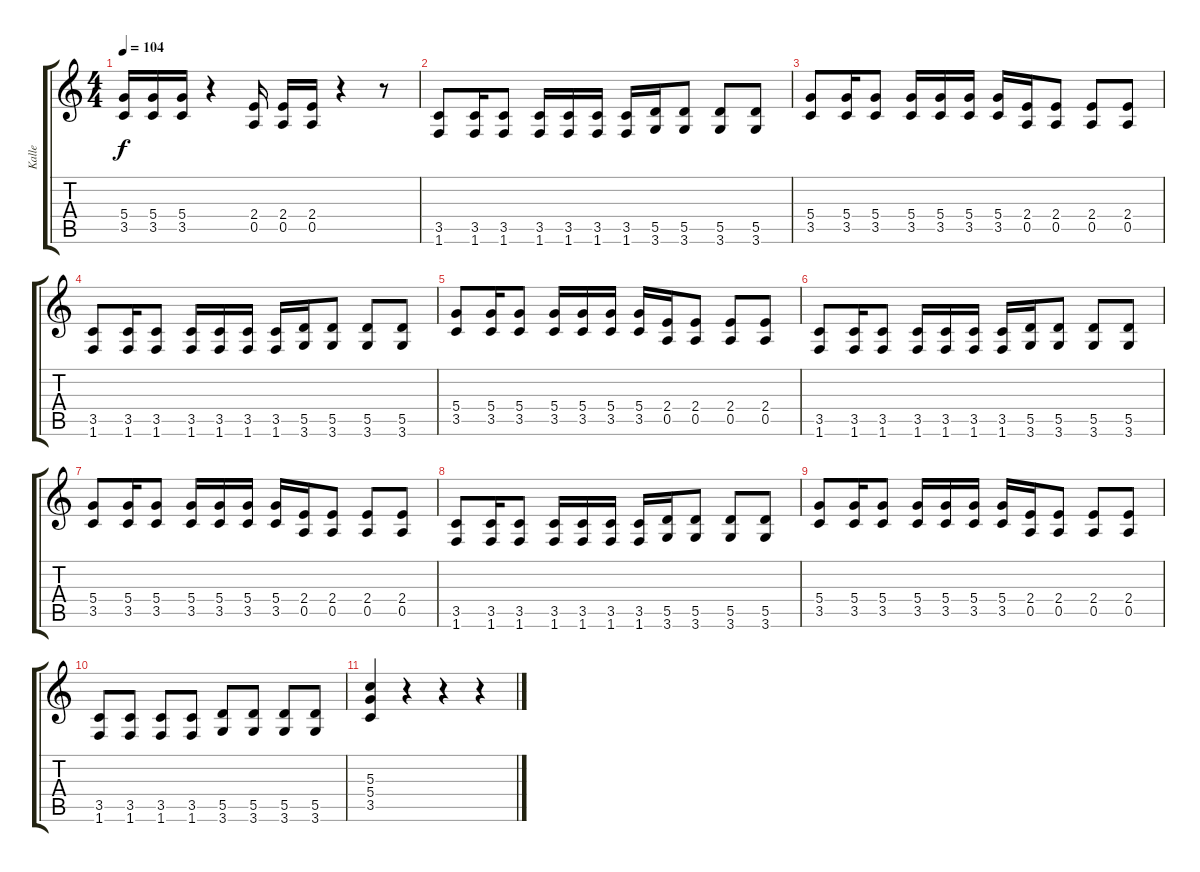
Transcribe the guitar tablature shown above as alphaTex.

\track ("Kalle" "Kalle") {instrument distortionguitar}
\staff {score tabs}
\tuning (E4 B3 G3 D3 A2 E2) {hide}
\ts (4 4)
\tempo 104
\clef g2
\ks c
(5.4 3.5).16{dy f} (5.4 3.5).16 (5.4 3.5).16 r.4 (2.4 0.5).16 (2.4 0.5).16 (2.4 0.5).16 r.4 r.8 |
(3.5 1.6).8 (3.5 1.6).16 (3.5 1.6).8 (3.5 1.6).16 (3.5 1.6).16 (3.5 1.6).16 (3.5 1.6).16 (5.5 3.6).16 (5.5 3.6).8 (5.5 3.6).8 (5.5 3.6).8 |
(5.4 3.5).8 (5.4 3.5).16 (5.4 3.5).8 (5.4 3.5).16 (5.4 3.5).16 (5.4 3.5).16 (5.4 3.5).16 (2.4 0.5).16 (2.4 0.5).8 (2.4 0.5).8 (2.4 0.5).8 |
(3.5 1.6).8 (3.5 1.6).16 (3.5 1.6).8 (3.5 1.6).16 (3.5 1.6).16 (3.5 1.6).16 (3.5 1.6).16 (5.5 3.6).16 (5.5 3.6).8 (5.5 3.6).8 (5.5 3.6).8 |
(5.4 3.5).8 (5.4 3.5).16 (5.4 3.5).8 (5.4 3.5).16 (5.4 3.5).16 (5.4 3.5).16 (5.4 3.5).16 (2.4 0.5).16 (2.4 0.5).8 (2.4 0.5).8 (2.4 0.5).8 |
(3.5 1.6).8 (3.5 1.6).16 (3.5 1.6).8 (3.5 1.6).16 (3.5 1.6).16 (3.5 1.6).16 (3.5 1.6).16 (5.5 3.6).16 (5.5 3.6).8 (5.5 3.6).8 (5.5 3.6).8 |
(5.4 3.5).8 (5.4 3.5).16 (5.4 3.5).8 (5.4 3.5).16 (5.4 3.5).16 (5.4 3.5).16 (5.4 3.5).16 (2.4 0.5).16 (2.4 0.5).8 (2.4 0.5).8 (2.4 0.5).8 |
(3.5 1.6).8 (3.5 1.6).16 (3.5 1.6).8 (3.5 1.6).16 (3.5 1.6).16 (3.5 1.6).16 (3.5 1.6).16 (5.5 3.6).16 (5.5 3.6).8 (5.5 3.6).8 (5.5 3.6).8 |
(5.4 3.5).8 (5.4 3.5).16 (5.4 3.5).8 (5.4 3.5).16 (5.4 3.5).16 (5.4 3.5).16 (5.4 3.5).16 (2.4 0.5).16 (2.4 0.5).8 (2.4 0.5).8 (2.4 0.5).8 |
(3.5 1.6).8 (3.5 1.6).8 (3.5 1.6).8 (3.5 1.6).8 (5.5 3.6).8 (5.5 3.6).8 (5.5 3.6).8 (5.5 3.6).8 |
(5.3 5.4 3.5).4 r.4 r.4 r.4
